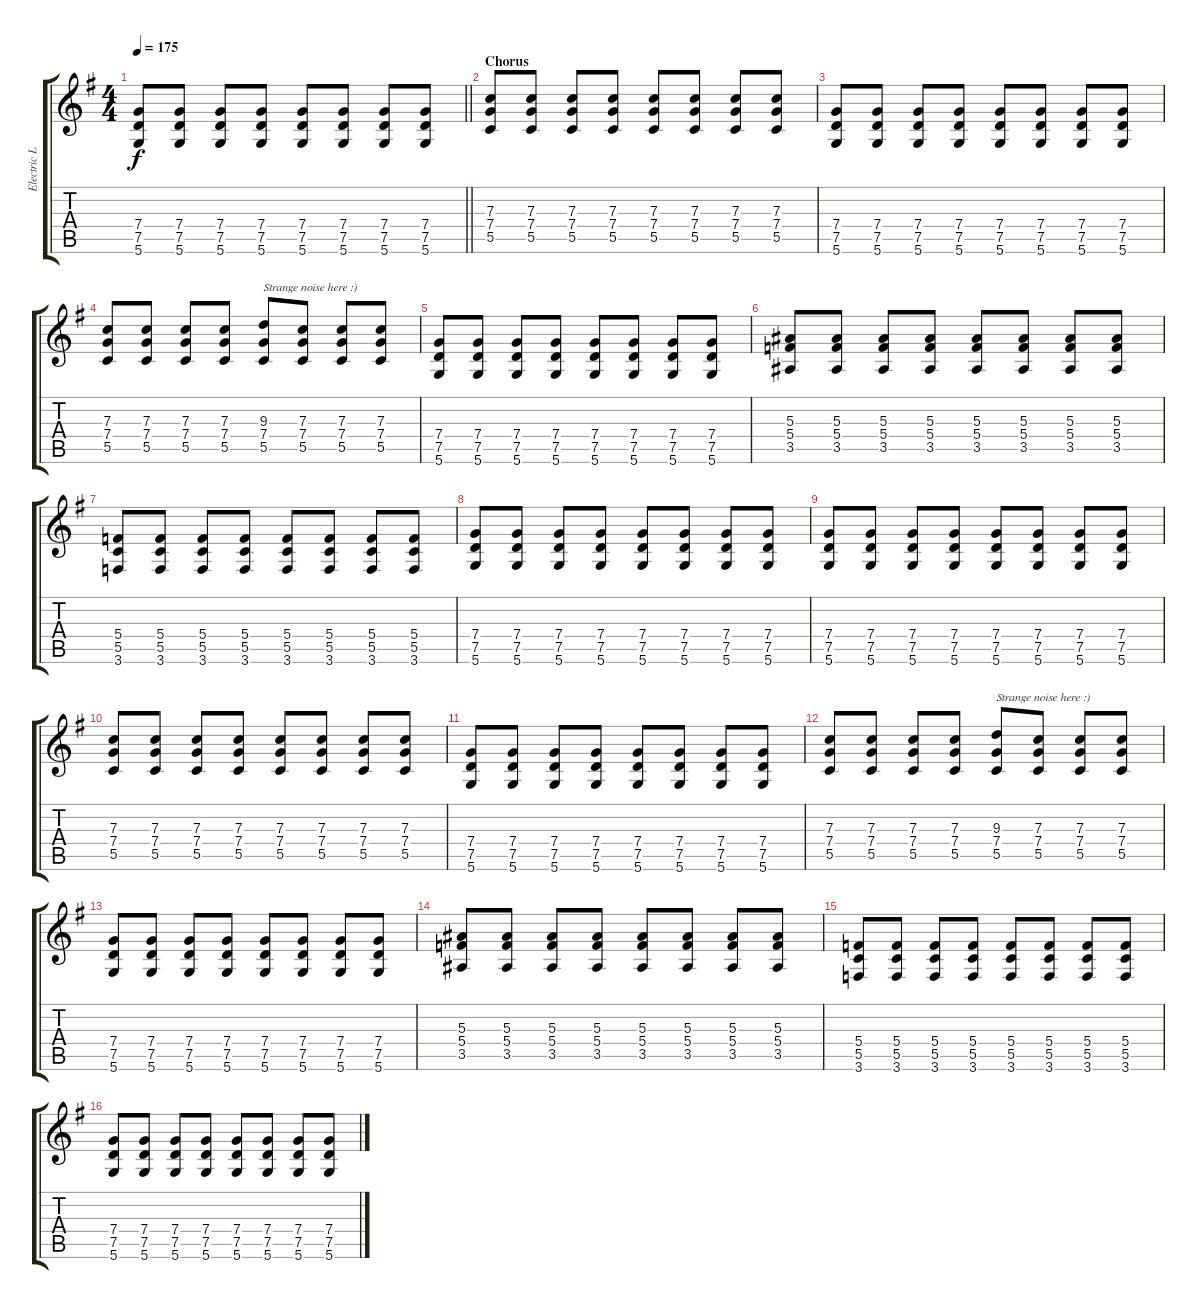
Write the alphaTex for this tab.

\track ("Electric Lead" "Electric L") {instrument distortionguitar}
\staff {score tabs}
\tuning (D4 A3 F3 C3 G2 D2) {hide}
\ts (4 4)
\tempo 175
\clef g2
\barLineRight lightlight
\ks g
(7.4 7.5 5.6).8{dy f} (7.4 7.5 5.6).8 (7.4 7.5 5.6).8 (7.4 7.5 5.6).8 (7.4 7.5 5.6).8 (7.4 7.5 5.6).8 (7.4 7.5 5.6).8 (7.4 7.5 5.6).8 |
\section ("" "Chorus")
(7.3 7.4 5.5).8 (7.3 7.4 5.5).8 (7.3 7.4 5.5).8 (7.3 7.4 5.5).8 (7.3 7.4 5.5).8 (7.3 7.4 5.5).8 (7.3 7.4 5.5).8 (7.3 7.4 5.5).8 |
(7.4 7.5 5.6).8 (7.4 7.5 5.6).8 (7.4 7.5 5.6).8 (7.4 7.5 5.6).8 (7.4 7.5 5.6).8 (7.4 7.5 5.6).8 (7.4 7.5 5.6).8 (7.4 7.5 5.6).8 |
(7.3 7.4 5.5).8 (7.3 7.4 5.5).8 (7.3 7.4 5.5).8 (7.3 7.4 5.5).8 (9.3 7.4 5.5).8{txt "Strange noise here :)"} (7.3 7.4 5.5).8 (7.3 7.4 5.5).8 (7.3 7.4 5.5).8 |
(7.4 7.5 5.6).8 (7.4 7.5 5.6).8 (7.4 7.5 5.6).8 (7.4 7.5 5.6).8 (7.4 7.5 5.6).8 (7.4 7.5 5.6).8 (7.4 7.5 5.6).8 (7.4 7.5 5.6).8 |
(5.3 5.4 3.5).8 (5.3 5.4 3.5).8 (5.3 5.4 3.5).8 (5.3 5.4 3.5).8 (5.3 5.4 3.5).8 (5.3 5.4 3.5).8 (5.3 5.4 3.5).8 (5.3 5.4 3.5).8 |
(5.4 5.5 3.6).8 (5.4 5.5 3.6).8 (5.4 5.5 3.6).8 (5.4 5.5 3.6).8 (5.4 5.5 3.6).8 (5.4 5.5 3.6).8 (5.4 5.5 3.6).8 (5.4 5.5 3.6).8 |
(7.4 7.5 5.6).8 (7.4 7.5 5.6).8 (7.4 7.5 5.6).8 (7.4 7.5 5.6).8 (7.4 7.5 5.6).8 (7.4 7.5 5.6).8 (7.4 7.5 5.6).8 (7.4 7.5 5.6).8 |
(7.4 7.5 5.6).8 (7.4 7.5 5.6).8 (7.4 7.5 5.6).8 (7.4 7.5 5.6).8 (7.4 7.5 5.6).8 (7.4 7.5 5.6).8 (7.4 7.5 5.6).8 (7.4 7.5 5.6).8 |
(7.3 7.4 5.5).8 (7.3 7.4 5.5).8 (7.3 7.4 5.5).8 (7.3 7.4 5.5).8 (7.3 7.4 5.5).8 (7.3 7.4 5.5).8 (7.3 7.4 5.5).8 (7.3 7.4 5.5).8 |
(7.4 7.5 5.6).8 (7.4 7.5 5.6).8 (7.4 7.5 5.6).8 (7.4 7.5 5.6).8 (7.4 7.5 5.6).8 (7.4 7.5 5.6).8 (7.4 7.5 5.6).8 (7.4 7.5 5.6).8 |
(7.3 7.4 5.5).8 (7.3 7.4 5.5).8 (7.3 7.4 5.5).8 (7.3 7.4 5.5).8 (9.3 7.4 5.5).8{txt "Strange noise here :)"} (7.3 7.4 5.5).8 (7.3 7.4 5.5).8 (7.3 7.4 5.5).8 |
(7.4 7.5 5.6).8 (7.4 7.5 5.6).8 (7.4 7.5 5.6).8 (7.4 7.5 5.6).8 (7.4 7.5 5.6).8 (7.4 7.5 5.6).8 (7.4 7.5 5.6).8 (7.4 7.5 5.6).8 |
(5.3 5.4 3.5).8 (5.3 5.4 3.5).8 (5.3 5.4 3.5).8 (5.3 5.4 3.5).8 (5.3 5.4 3.5).8 (5.3 5.4 3.5).8 (5.3 5.4 3.5).8 (5.3 5.4 3.5).8 |
(5.4 5.5 3.6).8 (5.4 5.5 3.6).8 (5.4 5.5 3.6).8 (5.4 5.5 3.6).8 (5.4 5.5 3.6).8 (5.4 5.5 3.6).8 (5.4 5.5 3.6).8 (5.4 5.5 3.6).8 |
(7.4 7.5 5.6).8 (7.4 7.5 5.6).8 (7.4 7.5 5.6).8 (7.4 7.5 5.6).8 (7.4 7.5 5.6).8 (7.4 7.5 5.6).8 (7.4 7.5 5.6).8 (7.4 7.5 5.6).8
